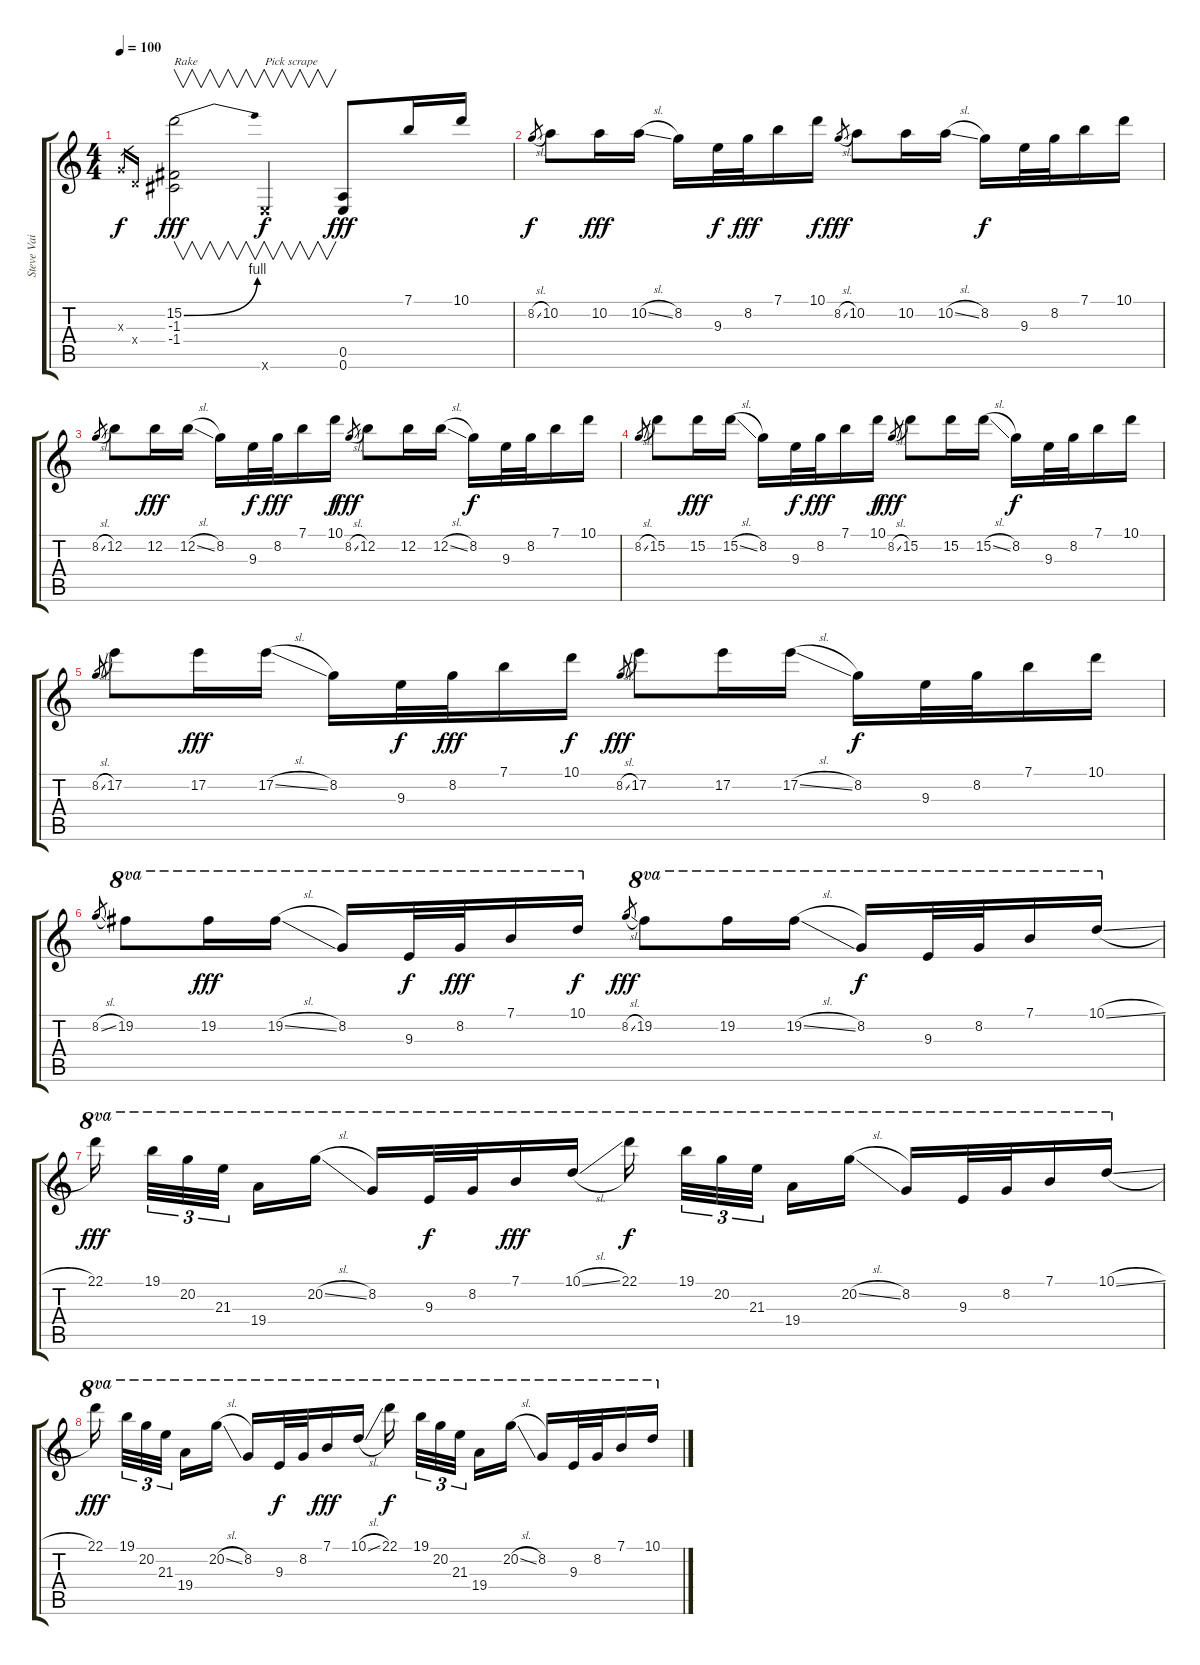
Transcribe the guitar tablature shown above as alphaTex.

\track ("Steve Vai" "Steve Vai") {instrument distortionguitar}
\staff {score tabs}
\tuning (E4 B3 G3 D3 A2 E2) {hide}
\ts (4 4)
\tempo 100
\clef g2
\ks c
0.3{x}.16{gr dy f} 0.4{x}.16{gr} (15.2{be (bend 0 0 60 4)} -1.3 -1.4).2{v txt "Rake" dy fff} 0.6{x}.4{v txt "Pick scrape" dy f} (0.5 0.6).8{dy fff} 7.1.16 10.1.16 |
8.2{sl}.8{gr dy f} 10.2.8 10.2.16{dy fff} 10.2{sl}.16 8.2.16 9.3.32{dy f} 8.2.32{dy fff} 7.1.16 10.1.16{dy f} 8.2{sl}.8{gr dy fff} 10.2.8 10.2.16 10.2{sl}.16 8.2.16{dy f} 9.3.32 8.2.32 7.1.16 10.1.16 |
8.2{sl}.8{gr} 12.2.8 12.2.16{dy fff} 12.2{sl}.16 8.2.16 9.3.32{dy f} 8.2.32{dy fff} 7.1.16 10.1.16{dy f} 8.2{sl}.8{gr dy fff} 12.2.8 12.2.16 12.2{sl}.16 8.2.16{dy f} 9.3.32 8.2.32 7.1.16 10.1.16 |
8.2{sl}.8{gr} 15.2.8 15.2.16{dy fff} 15.2{sl}.16 8.2.16 9.3.32{dy f} 8.2.32{dy fff} 7.1.16 10.1.16{dy f} 8.2{sl}.8{gr dy fff} 15.2.8 15.2.16 15.2{sl}.16 8.2.16{dy f} 9.3.32 8.2.32 7.1.16 10.1.16 |
8.2{sl}.8{gr} 17.2.8 17.2.16{dy fff} 17.2{sl}.16 8.2.16 9.3.32{dy f} 8.2.32{dy fff} 7.1.16 10.1.16{dy f} 8.2{sl}.8{gr dy fff} 17.2.8 17.2.16 17.2{sl}.16 8.2.16{dy f} 9.3.32 8.2.32 7.1.16 10.1.16 |
8.2{sl}.8{gr} 19.2.8{ot 8va} 19.2.16{ot 8va dy fff} 19.2{sl}.16{ot 8va} 8.2.16{ot 8va} 9.3.32{ot 8va dy f} 8.2.32{ot 8va dy fff} 7.1.16{ot 8va} 10.1.16{ot 8va dy f} 8.2{sl}.8{gr dy fff} 19.2.8{ot 8va} 19.2.16{ot 8va} 19.2{sl}.16{ot 8va} 8.2.16{ot 8va dy f} 9.3.32{ot 8va} 8.2.32{ot 8va} 7.1.16{ot 8va} 10.1{sl}.16{ot 8va} |
22.1.16{ot 8va dy fff beam splitsecondary} 19.1.32{tu (3 2) ot 8va} 20.2.32{tu (3 2) ot 8va} 21.3.32{tu (3 2) ot 8va beam splitsecondary} 19.4.16{ot 8va} 20.2{sl}.16{ot 8va} 8.2.16{ot 8va} 9.3.32{ot 8va dy f} 8.2.32{ot 8va} 7.1.16{ot 8va dy fff} 10.1{sl}.16{ot 8va} 22.1.16{ot 8va dy f beam splitsecondary} 19.1.32{tu (3 2) ot 8va} 20.2.32{tu (3 2) ot 8va} 21.3.32{tu (3 2) ot 8va beam splitsecondary} 19.4.16{ot 8va} 20.2{sl}.16{ot 8va} 8.2.16{ot 8va} 9.3.32{ot 8va} 8.2.32{ot 8va} 7.1.16{ot 8va} 10.1{sl}.16{ot 8va} |
22.1.16{ot 8va dy fff beam splitsecondary} 19.1.32{tu (3 2) ot 8va} 20.2.32{tu (3 2) ot 8va} 21.3.32{tu (3 2) ot 8va beam splitsecondary} 19.4.16{ot 8va} 20.2{sl}.16{ot 8va} 8.2.16{ot 8va} 9.3.32{ot 8va dy f} 8.2.32{ot 8va} 7.1.16{ot 8va dy fff} 10.1{sl}.16{ot 8va} 22.1.16{ot 8va dy f beam splitsecondary} 19.1.32{tu (3 2) ot 8va} 20.2.32{tu (3 2) ot 8va} 21.3.32{tu (3 2) ot 8va beam splitsecondary} 19.4.16{ot 8va} 20.2{sl}.16{ot 8va} 8.2.16{ot 8va} 9.3.32{ot 8va} 8.2.32{ot 8va} 7.1.16{ot 8va} 10.1{sl}.16{ot 8va}
